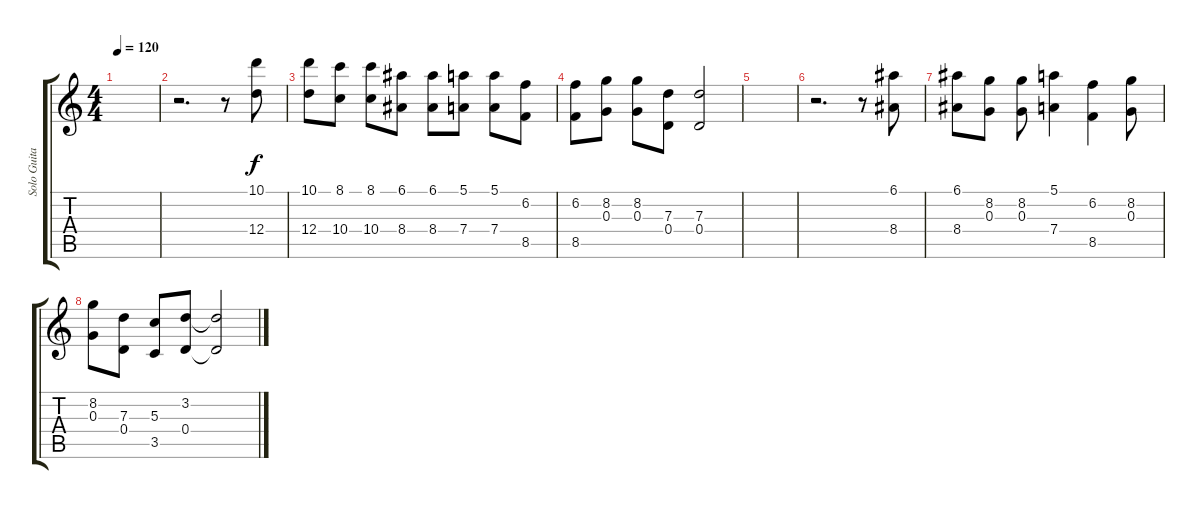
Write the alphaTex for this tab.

\track ("Solo Guitar 2" "Solo Guita") {instrument overdrivenguitar}
\staff {score tabs}
\tuning (E4 B3 G3 D3 A2 E2) {hide}
\ts (4 4)
\tempo 120
\clef g2
\ks c
|
r.2{d} r.8 (10.1 12.4).8 |
(10.1 12.4).8 (8.1 10.4).8 (8.1 10.4).8 (6.1 8.4).8 (6.1 8.4).8 (5.1 7.4).8 (5.1 7.4).8 (6.2 8.5).8 |
(6.2 8.5).8 (8.2 0.3).8 (8.2 0.3).8 (7.3 0.4).8 (7.3 0.4).2 |
|
r.2{d} r.8 (6.1 8.4).8 |
(6.1 8.4).8 (8.2 0.3).8 (8.2 0.3).8 (5.1 7.4).4 (6.2 8.5).4 (8.2 0.3).8 |
(8.2 0.3).8 (7.3 0.4).8 (5.3 3.5).8 (3.2 0.4).8 (3.2{t} 0.4{t}).2
